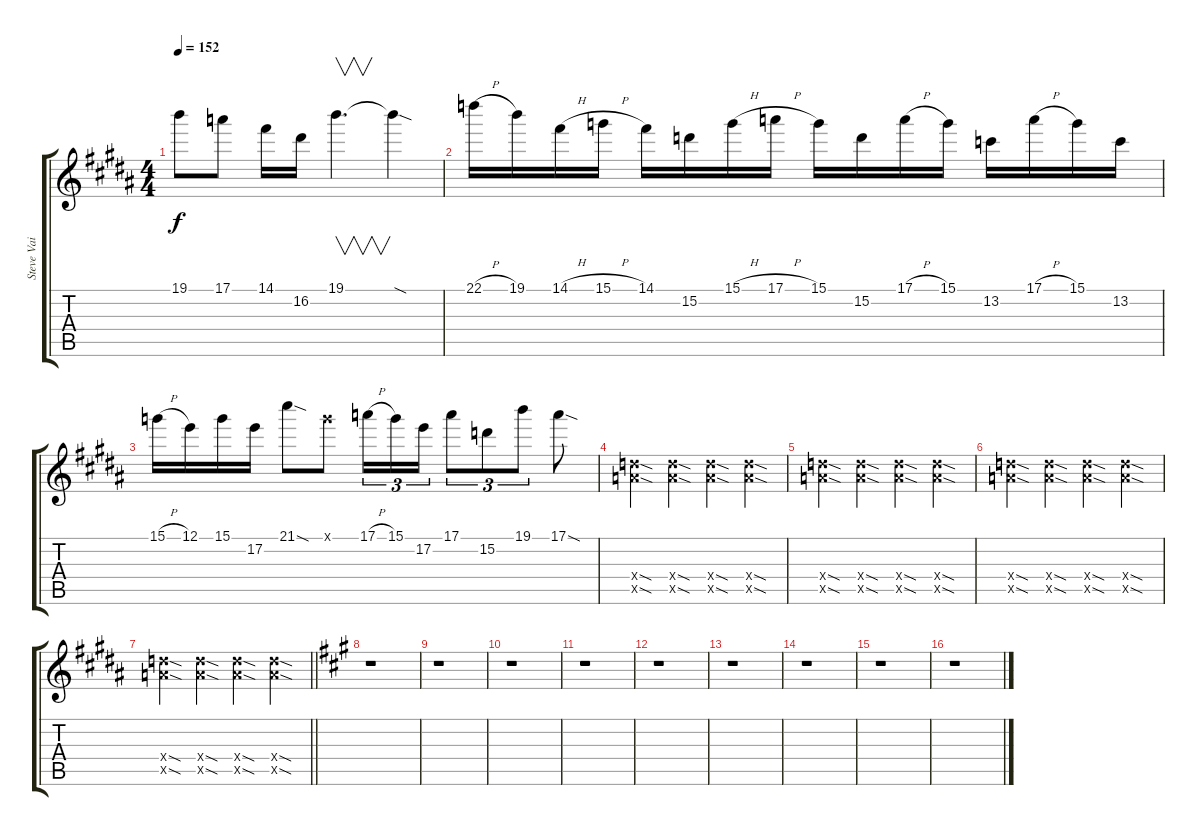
\track ("Steve Vai Lead" "Steve Vai ") {instrument overdrivenguitar}
\staff {score tabs}
\tuning (E4 B3 G3 D3 A2 E2) {hide}
\ts (4 4)
\tempo 152
\clef g2
\ks g#minor
19.1.8{dy f} 17.1.8 14.1.16 16.2.16 19.1.4{v d} 19.1{sod t}.4 |
22.1{h}.16 19.1.16 14.1{h}.16 15.1{h}.16 14.1.16 15.2.16 15.1{h}.16 17.1{h}.16 15.1.16 15.2.16 17.1{h}.16 15.1.16 13.2.16 17.1{h}.16 15.1.16 13.2.16 |
15.1{h}.16 12.1.16 15.1.16 17.2.16 21.1{sod}.8 15.1{x}.8 17.1{h}.16{tu (3 2)} 15.1.16{tu (3 2)} 17.2.16{tu (3 2)} 17.1.8{tu (3 2)} 15.2.8{tu (3 2)} 19.1.8{tu (3 2)} 17.1{sod}.8 |
\ks b
(12.4{sod x} 12.5{sod x}).4 (12.4{sod x} 12.5{sod x}).4 (12.4{sod x} 12.5{sod x}).4 (12.4{sod x} 12.5{sod x}).4 |
\ks g#minor
(12.4{sod x} 12.5{sod x}).4 (12.4{sod x} 12.5{sod x}).4 (12.4{sod x} 12.5{sod x}).4 (12.4{sod x} 12.5{sod x}).4 |
(12.4{sod x} 12.5{sod x}).4 (12.4{sod x} 12.5{sod x}).4 (12.4{sod x} 12.5{sod x}).4 (12.4{sod x} 12.5{sod x}).4 |
\barLineRight lightlight
(12.4{sod x} 12.5{sod x}).4 (12.4{sod x} 12.5{sod x}).4 (12.4{sod x} 12.5{sod x}).4 (12.4{sod x} 12.5{sod x}).4 |
\ks a
r.1 |
r.1 |
r.1 |
r.1 |
r.1 |
r.1 |
r.1 |
r.1 |
r.1
